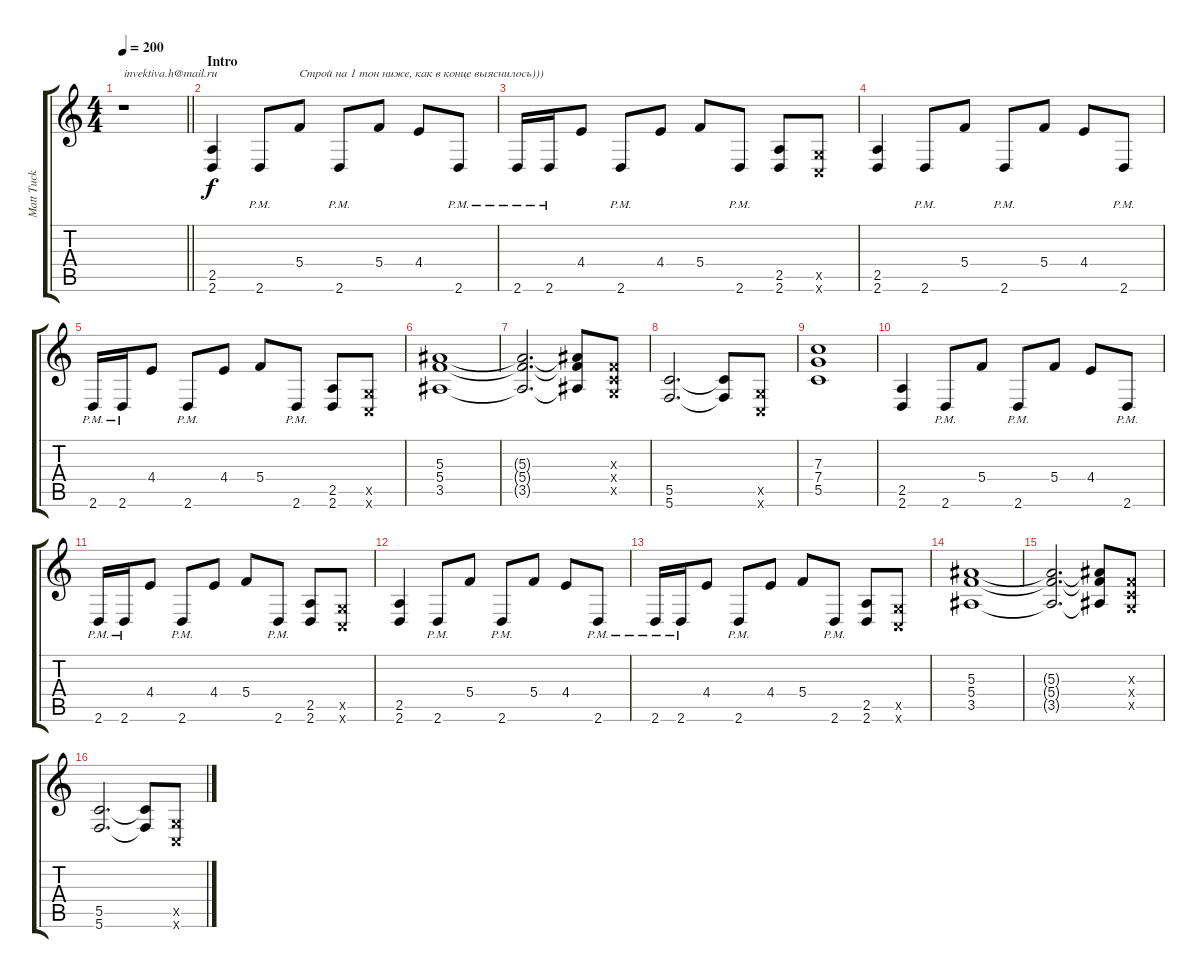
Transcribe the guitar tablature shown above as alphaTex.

\track ("Matt Tuck" "Matt Tuck") {instrument distortionguitar}
\staff {score tabs}
\tuning (D4 A3 F3 C3 G2 C2) {hide}
\ts (4 4)
\tempo 200
\clef g2
\barLineRight lightlight
\ks c
r.1{txt "invektiva.h@mail.ru" dy f instrument distortionguitar} |
\section ("" "Intro")
(2.5 2.6).4 2.6{pm}.8 5.4.8{txt "Строй на 1 тон ниже, как в конце выяснилось)))"} 2.6{pm}.8 5.4.8 4.4.8 2.6{pm}.8 |
2.6{pm}.16 2.6{pm}.16 4.4.8 2.6{pm}.8 4.4.8 5.4.8 2.6{pm}.8 (2.5 2.6).8 (0.5{x} 0.6{x}).8 |
(2.5 2.6).4 2.6{pm}.8 5.4.8 2.6{pm}.8 5.4.8 4.4.8 2.6{pm}.8 |
2.6{pm}.16 2.6{pm}.16 4.4.8 2.6{pm}.8 4.4.8 5.4.8 2.6{pm}.8 (2.5 2.6).8 (0.5{x} 0.6{x}).8 |
(5.3 5.4 3.5).1 |
(5.3{t} 5.4{t} 3.5{t}).2{d} (5.3{t} 5.4{t} 3.5{t}).8 (0.3{x} 0.4{x} 0.5{x}).8 |
(5.5 5.6).2{d} (5.5{t} 5.6{t}).8 (0.5{x} 0.6{x}).8 |
(7.3 7.4 5.5).1 |
(2.5 2.6).4 2.6{pm}.8 5.4.8 2.6{pm}.8 5.4.8 4.4.8 2.6{pm}.8 |
2.6{pm}.16 2.6{pm}.16 4.4.8 2.6{pm}.8 4.4.8 5.4.8 2.6{pm}.8 (2.5 2.6).8 (0.5{x} 0.6{x}).8 |
(2.5 2.6).4 2.6{pm}.8 5.4.8 2.6{pm}.8 5.4.8 4.4.8 2.6{pm}.8 |
2.6{pm}.16 2.6{pm}.16 4.4.8 2.6{pm}.8 4.4.8 5.4.8 2.6{pm}.8 (2.5 2.6).8 (0.5{x} 0.6{x}).8 |
(5.3 5.4 3.5).1 |
(5.3{t} 5.4{t} 3.5{t}).2{d} (5.3{t} 5.4{t} 3.5{t}).8 (0.3{x} 0.4{x} 0.5{x}).8 |
(5.5 5.6).2{d} (5.5{t} 5.6{t}).8 (0.5{x} 0.6{x}).8
